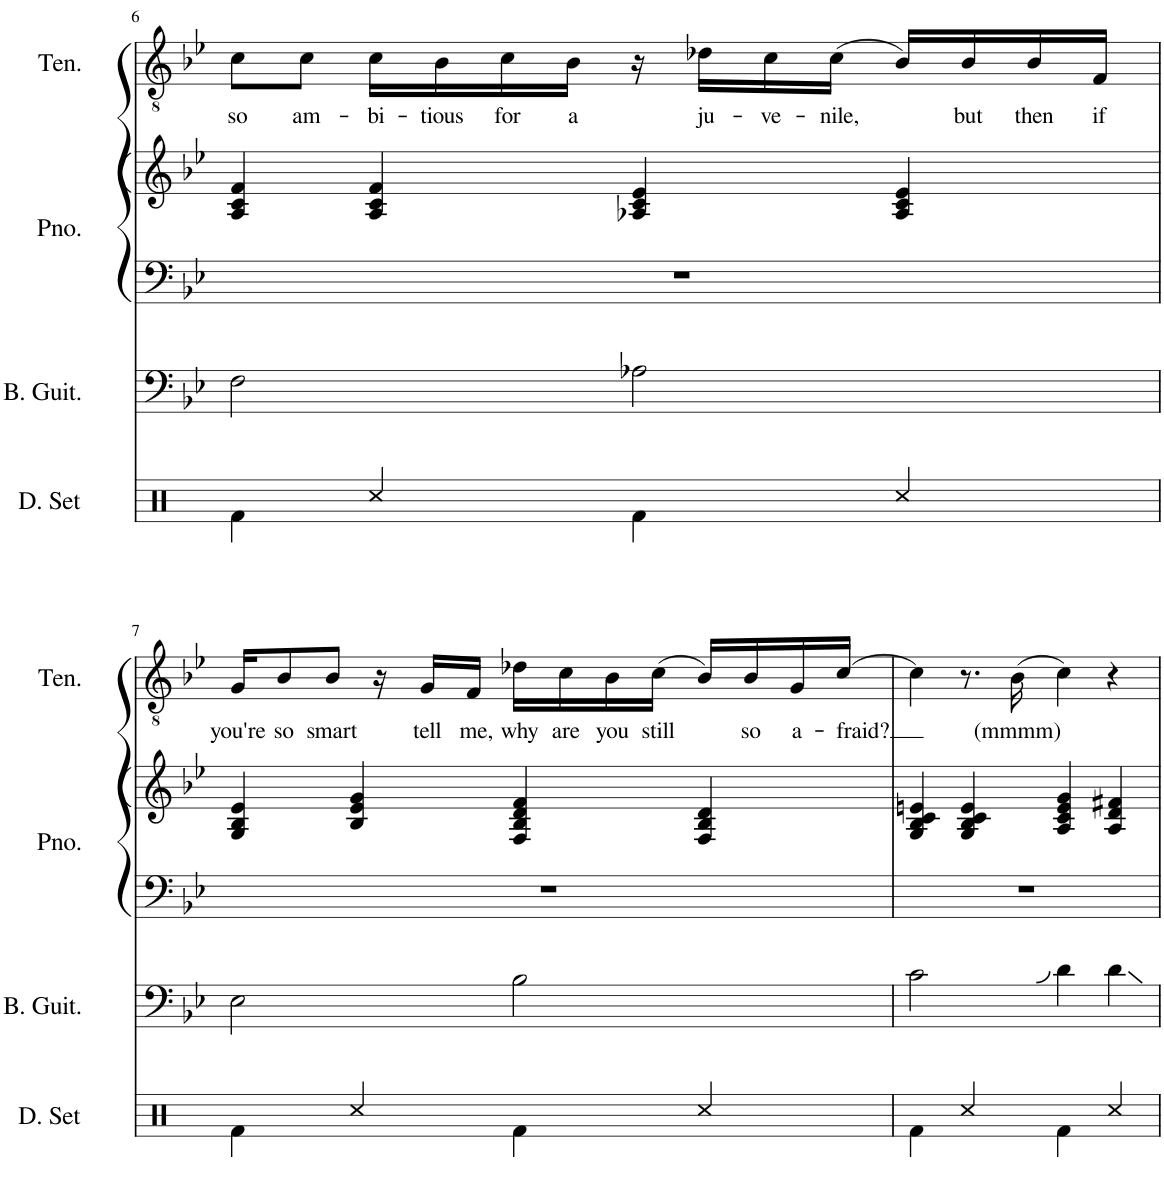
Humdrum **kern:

**kern	**kern	**kern	**kern	**text
*part3	*part2	*part2	*part1	*part1
*staff4	*staff3	*staff2	*staff1	*staff1
*I"Bass Guitar	*I"Piano	*	*I"Tenor	*
*I'B. Guit.	*I'Pno.	*	*I'Ten.	*
!!LO:PB:g=z
*clefF4	*clefF4	*clefG2	*clefGv2	*
*Trd7c12	*	*	*	*
*k[b-e-]	*k[b-e-]	*k[b-e-]	*k[b-e-]	*
*M4/4	*M4/4	*M4/4	*M4/4	*
=6	=6	=6	=6	=6
!	!	!	!	!LO:LY:b
2F\	1r	4A/ 4c/ 4f/	8c\L	so
!	!	!	!	!LO:LY:b
.	.	.	8c\J	am-
!	!	!	!	!LO:LY:b
.	.	4A/ 4c/ 4f/	16c\LL	-bi-
!	!	!	!	!LO:LY:b
.	.	.	16B-\	-tious
!	!	!	!	!LO:LY:b
.	.	.	16c\	for
!	!	!	!	!LO:LY:b
.	.	.	16B-\JJ	a
2A-X\	.	4A-X/ 4c/ 4e-/	16r	.
!	!	!	!	!LO:LY:b
.	.	.	16d-X\LL	ju-
!	!	!	!	!LO:LY:b
.	.	.	16c\	-ve-
!	!	!	!	!LO:LY:b
.	.	.	(16c\JJ	-nile,
.	.	4A-/ 4c/ 4e-/	16B-/LL)	.
!	!	!	!	!LO:LY:b
.	.	.	16B-/	but
!	!	!	!	!LO:LY:b
.	.	.	16B-/	then
!	!	!	!	!LO:LY:b
.	.	.	16F/JJ	if
!!LO:LB:g=z
=7	=7	=7	=7	=7
!	!	!	!	!LO:LY:b
2E-\	1r	4G/ 4B-/ 4e-/	16G/KL	you're
!	!	!	!	!LO:LY:b
.	.	.	8B-/	so
!	!	!	!	!LO:LY:b
.	.	.	8B-/J	smart
.	.	4B-/ 4e-/ 4g/	.	.
.	.	.	16r	.
!	!	!	!	!LO:LY:b
.	.	.	16G/LL	tell
!	!	!	!	!LO:LY:b
.	.	.	16F/JJ	me,
!	!	!	!	!LO:LY:b
2B-\	.	4F/ 4B-/ 4d/ 4f/	16d-X\LL	why
!	!	!	!	!LO:LY:b
.	.	.	16c\	are
!	!	!	!	!LO:LY:b
.	.	.	16B-\	you
!	!	!	!	!LO:LY:b
.	.	.	(16c\JJ	still
.	.	4F/ 4B-/ 4d/	16B-/LL)	.
!	!	!	!	!LO:LY:b
.	.	.	16B-/	so
!	!	!	!	!LO:LY:b
.	.	.	16G/	a-
!	!	!	!	!LO:LY:b
.	.	.	[16c/JJ	-fraid?
=8	=8	=8	=8	=8
2c\	1r	4G/ 4B-/ 4c/ 4en/	4c\]	.
.	.	4G/ 4B-/ 4c/ 4e/	8.r	.
!	!	!	!	!LO:LY:b
.	.	.	(16B-\	(mmmm)
4d\	.	4A/ 4c/ 4e/ 4g/	4c\)	.
4d\	.	4A/ 4d/ 4f#X/	4r	.
=	=	=	=	=
*-	*-	*-	*-	*-
